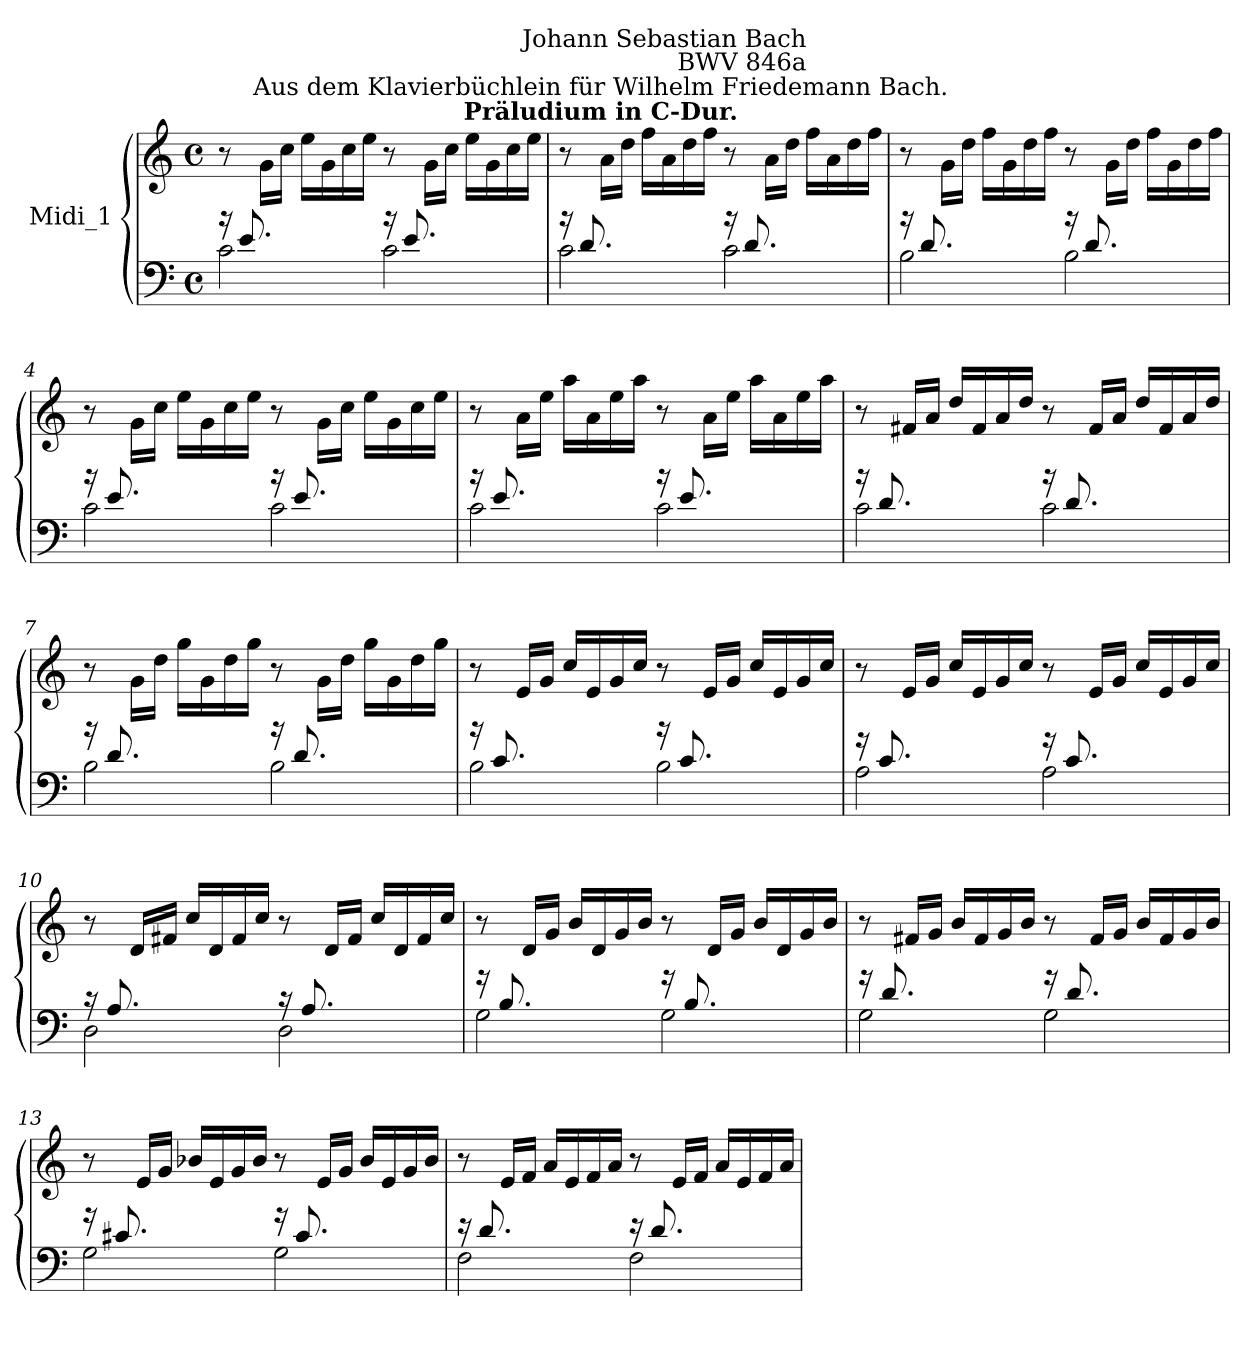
**kern	**kern
*part1	*part1
*staff2	*staff1
*I"Midi_1	*
*clefF4	*clefG2
*k[]	*k[]
*C:	*C:
*M4/4	*M4/4
*met(c)	*met(c)
=1	=1
*^	*
16r	2c\	8r
8.e/	.	.
.	.	16g\LL
.	.	16cc\JJ
4ryy	.	16eeLL
.	.	16g
.	.	16cc
.	.	16eeJJ
16r	2c\	8r
8.e/	.	.
.	.	16g\LL
.	.	16cc\JJ
4ryy	.	16eeLL
.	.	16g
.	.	16cc
.	.	16eeJJ
=2	=2	=2
16r	2c\	8r
8.d/	.	.
!	!	!LO:TX:a:B:cj:t=Präludium in C-Dur.
!	!	!LO:TX:a:cj:t=Aus dem Klavierbüchlein für Wilhelm Friedemann Bach.
.	.	16aLL
.	.	16ddJJ
4ryy	.	16ffLL
.	.	16a
.	.	16dd
.	.	16ffJJ
16r	2c\	8r
8.d/	.	.
.	.	16aLL
.	.	16ddJJ
!	!	!LO:TX:a:rj:t=Johann Sebastian Bach\nBWV 846a
4ryy	.	16ffLL
.	.	16a
.	.	16dd
.	.	16ffJJ
!!LO:LB:g=z
=3	=3	=3
16r	2B\	8r
8.d/	.	.
.	.	16gLL
.	.	16ddJJ
4ryy	.	16ffLL
.	.	16g
.	.	16dd
.	.	16ffJJ
16r	2B\	8r
8.d/	.	.
.	.	16gLL
.	.	16ddJJ
4ryy	.	16ffLL
.	.	16g
.	.	16dd
.	.	16ffJJ
=4	=4	=4
16r	2c\	8r
8.e/	.	.
.	.	16g\LL
.	.	16cc\JJ
4ryy	.	16eeLL
.	.	16g
.	.	16cc
.	.	16eeJJ
16r	2c\	8r
8.e/	.	.
.	.	16g\LL
.	.	16cc\JJ
4ryy	.	16eeLL
.	.	16g
.	.	16cc
.	.	16eeJJ
=5	=5	=5
16r	2c\	8r
8.e/	.	.
.	.	16aLL
.	.	16eeJJ
4ryy	.	16aaLL
.	.	16a
.	.	16ee
.	.	16aaJJ
16r	2c\	8r
8.e/	.	.
.	.	16aLL
.	.	16eeJJ
4ryy	.	16aaLL
.	.	16a
.	.	16ee
.	.	16aaJJ
!!LO:LB:g=z
=6	=6	=6
16r	2c\	8r
8.d/	.	.
.	.	16f#XLL
.	.	16aJJ
4ryy	.	16ddLL
.	.	16f#
.	.	16a
.	.	16ddJJ
16r	2c\	8r
8.d/	.	.
.	.	16f#LL
.	.	16aJJ
4ryy	.	16ddLL
.	.	16f#
.	.	16a
.	.	16ddJJ
=7	=7	=7
16r	2B\	8r
8.d/	.	.
.	.	16gLL
.	.	16ddJJ
4ryy	.	16ggLL
.	.	16g
.	.	16dd
.	.	16ggJJ
16r	2B\	8r
8.d/	.	.
.	.	16gLL
.	.	16ddJJ
4ryy	.	16ggLL
.	.	16g
.	.	16dd
.	.	16ggJJ
=8	=8	=8
16r	2B\	8r
8.c/	.	.
.	.	16eLL
.	.	16gJJ
4ryy	.	16ccLL
.	.	16e
.	.	16g
.	.	16ccJJ
16r	2B\	8r
8.c/	.	.
.	.	16eLL
.	.	16gJJ
4ryy	.	16ccLL
.	.	16e
.	.	16g
.	.	16ccJJ
!!LO:LB:g=z
=9	=9	=9
16r	2A\	8r
8.c/	.	.
.	.	16eLL
.	.	16gJJ
4ryy	.	16ccLL
.	.	16e
.	.	16g
.	.	16ccJJ
16r	2A\	8r
8.c/	.	.
.	.	16eLL
.	.	16gJJ
4ryy	.	16ccLL
.	.	16e
.	.	16g
.	.	16ccJJ
=10	=10	=10
16r	2D\	8r
8.A/	.	.
.	.	16dLL
.	.	16f#XJJ
4ryy	.	16ccLL
.	.	16d
.	.	16f#
.	.	16ccJJ
16r	2D\	8r
8.A/	.	.
.	.	16dLL
.	.	16f#JJ
4ryy	.	16ccLL
.	.	16d
.	.	16f#
.	.	16ccJJ
=11	=11	=11
16r	2G\	8r
8.B/	.	.
.	.	16dLL
.	.	16gJJ
4ryy	.	16bLL
.	.	16d
.	.	16g
.	.	16bJJ
16r	2G\	8r
8.B/	.	.
.	.	16dLL
.	.	16gJJ
4ryy	.	16bLL
.	.	16d
.	.	16g
.	.	16bJJ
!!LO:LB:g=z
=12	=12	=12
16r	2G\	8r
8.d/	.	.
.	.	16f#XLL
.	.	16gJJ
4ryy	.	16bLL
.	.	16f#
.	.	16g
.	.	16bJJ
16r	2G\	8r
8.d/	.	.
.	.	16f#LL
.	.	16gJJ
4ryy	.	16bLL
.	.	16f#
.	.	16g
.	.	16bJJ
=13	=13	=13
16r	2G\	8r
8.c#X/	.	.
.	.	16eLL
.	.	16gJJ
4ryy	.	16b-XLL
.	.	16e
.	.	16g
.	.	16b-JJ
16r	2G\	8r
8.c#/	.	.
.	.	16eLL
.	.	16gJJ
4ryy	.	16b-LL
.	.	16e
.	.	16g
.	.	16b-JJ
=14	=14	=14
16r	2F\	8r
8.d/	.	.
.	.	16eLL
.	.	16fJJ
4ryy	.	16aLL
.	.	16e
.	.	16f
.	.	16aJJ
16r	2F\	8r
8.d/	.	.
.	.	16eLL
.	.	16fJJ
4ryy	.	16aLL
.	.	16e
.	.	16f
.	.	16aJJ
*v	*v	*
=	=
*-	*-
